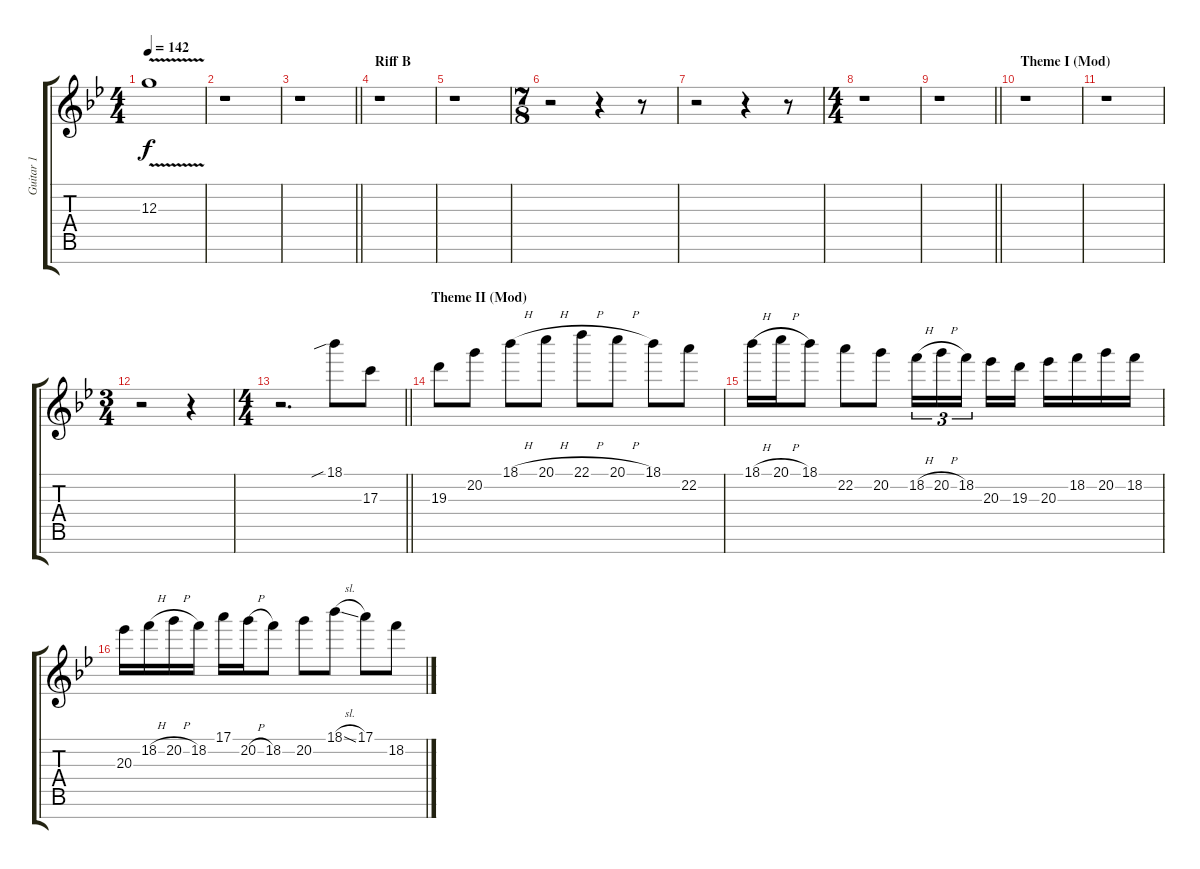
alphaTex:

\track ("Guitar 1" "Guitar 1") {instrument overdrivenguitar}
\staff {score tabs}
\tuning (E4 B3 G3 D3 A2 E2 B1) {hide}
\ts (4 4)
\tempo 142
\clef g2
\ks gminor
12.3{v t}.1{dy f} |
r.1{volume 15} |
\barLineRight lightlight
r.1 |
\section ("" "Riff B")
r.1 |
r.1 |
\ts (7 8)
r.2 r.4 r.8 |
r.2 r.4 r.8 |
\ts (4 4)
r.1 |
\barLineRight lightlight
r.1 |
\section ("" "Theme I (Mod)")
r.1 |
r.1 |
\ts (3 4)
r.2 r.4 |
\ts (4 4)
\barLineRight lightlight
r.2{d} 18.1{sib}.8 17.3.8 |
\section ("" "Theme II (Mod)")
19.3.8 20.2.8 18.1{h}.8 20.1{h}.8 22.1{h}.8 20.1{h}.8 18.1.8 22.2.8 |
18.1{h}.16 20.1{h}.16 18.1.8 22.2.8 20.2.8 18.2{h}.16{tu (3 2)} 20.2{h}.16{tu (3 2)} 18.2.16{tu (3 2)} 20.3.16 19.3.16 20.3.16 18.2.16 20.2.16 18.2.16 |
20.3.16 18.2{h}.16 20.2{h}.16 18.2.16 17.1.16 20.2{h}.16 18.2.8 20.2.8 18.1{sl}.8 17.1.8 18.2.8
